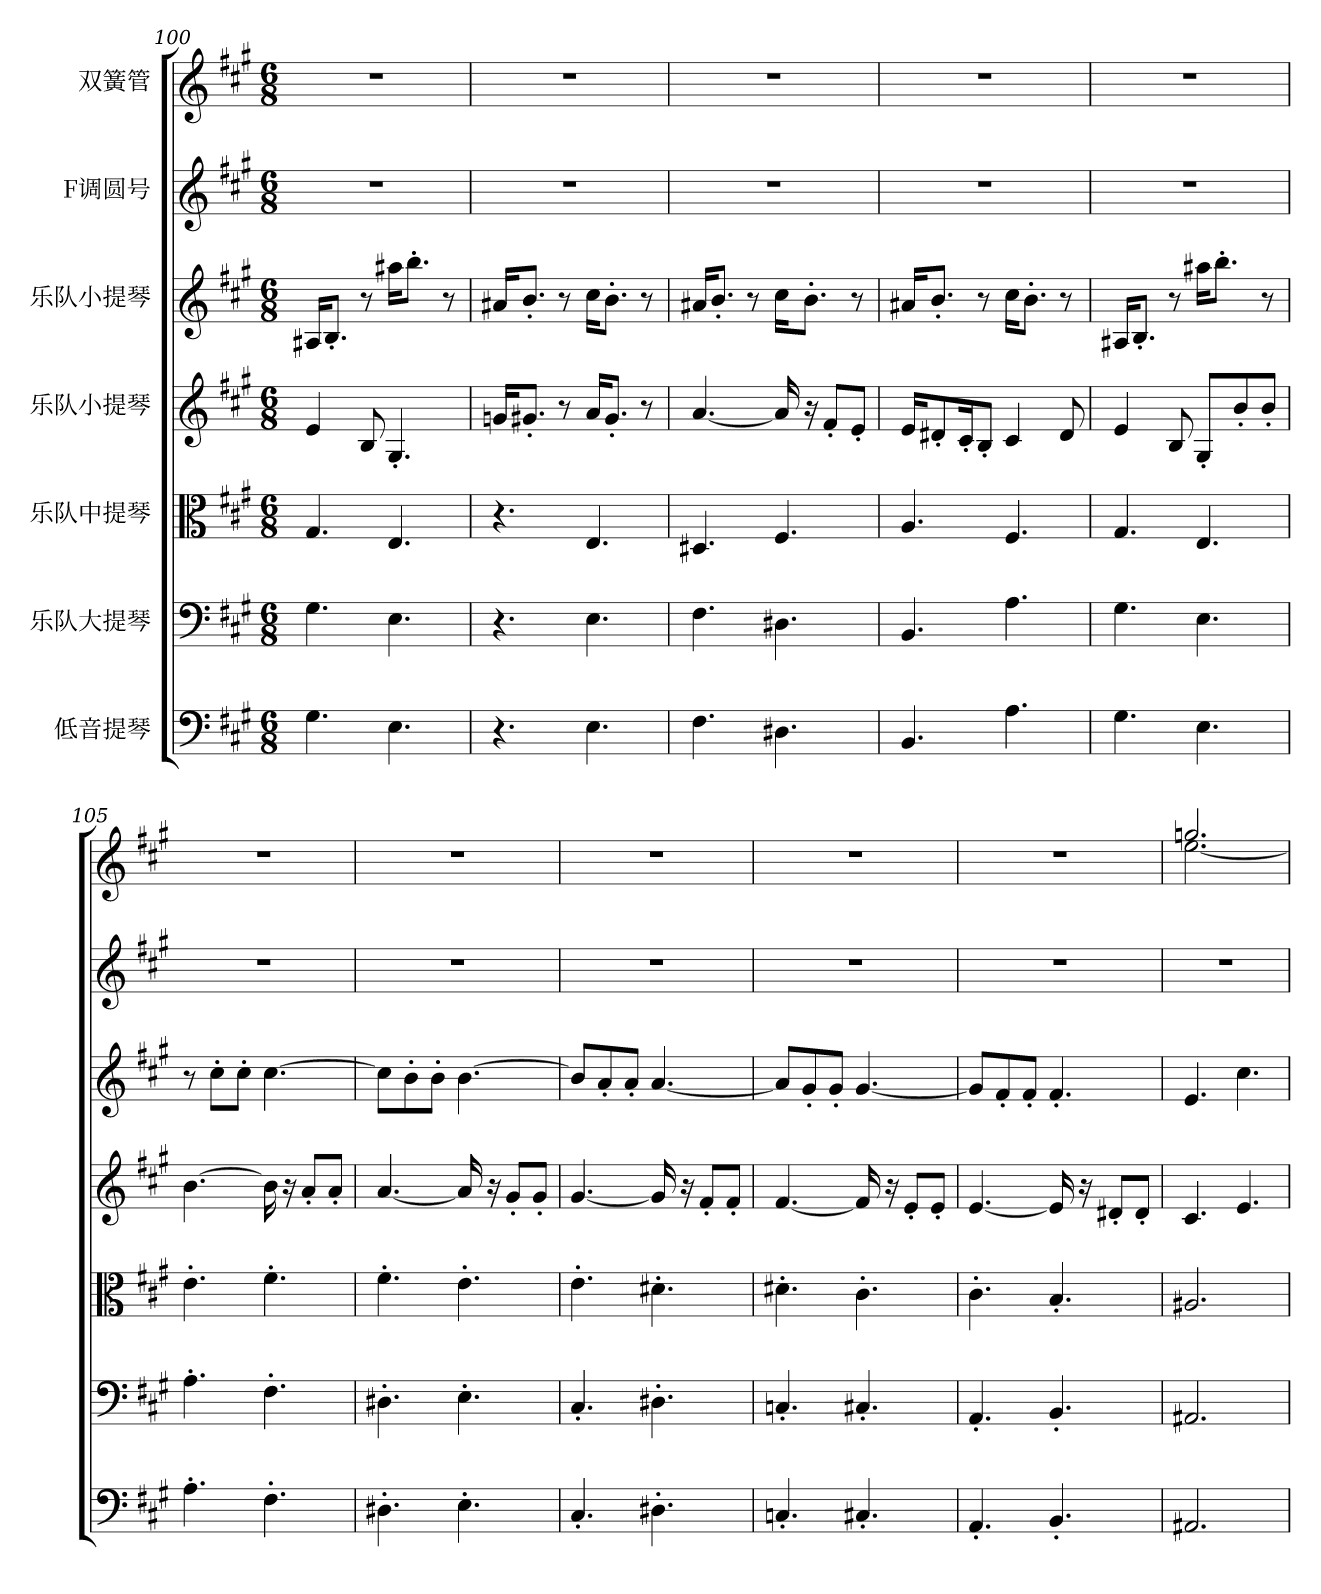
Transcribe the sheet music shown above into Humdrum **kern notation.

**kern	**kern	**kern	**kern	**kern	**kern	**kern
*part7	*part6	*part5	*part4	*part3	*part2	*part1
*staff7	*staff6	*staff5	*staff4	*staff3	*staff2	*staff1
*I"低音提琴	*I"乐队大提琴	*I"乐队中提琴	*I"乐队小提琴	*I"乐队小提琴	*I"F调圆号	*I"双簧管
!!LO:PB:g=z
*clefF4	*clefF4	*clefC3	*clefG2	*clefG2	*clefG2	*clefG2
*ITrd7c12	*	*	*	*	*ITrd4c7	*
*k[f#c#g#]	*k[f#c#g#]	*k[f#c#g#]	*k[f#c#g#]	*k[f#c#g#]	*k[f#c#]	*k[f#c#g#]
*M6/8	*M6/8	*M6/8	*M6/8	*M6/8	*M6/8	*M6/8
=100	=100	=100	=100	=100	=100	=100
4.GG#\	4.G#\	4.G#/	4e/	16A#X/KL	2.r	2.r
.	.	.	.	8.B'/J	.	.
.	.	.	8B/	8r	.	.
4.EE\	4.E\	4.E/	4.G#'/	16aa#X\KL	.	.
.	.	.	.	8.bb'\J	.	.
.	.	.	.	8r	.	.
=101	=101	=101	=101	=101	=101	=101
4.r	4.r	4.r	16gn/KL	16a#X/KL	2.r	2.r
.	.	.	8.g#X'/J	8.b'/J	.	.
.	.	.	8r	8r	.	.
4.EE\	4.E\	4.E/	16a/KL	16cc#\KL	.	.
.	.	.	8.g#'/J	8.b'\J	.	.
.	.	.	8r	8r	.	.
=102	=102	=102	=102	=102	=102	=102
4.FF#\	4.F#\	4.D#X/	[4.a/	16a#X/KL	2.r	2.r
.	.	.	.	8.b'/J	.	.
.	.	.	.	8r	.	.
4.DD#X\	4.D#X\	4.F#/	16a/]	16cc#\KL	.	.
.	.	.	16r	8.b'\J	.	.
.	.	.	8f#'/L	.	.	.
.	.	.	8e'/J	8r	.	.
=103	=103	=103	=103	=103	=103	=103
4.BBB/	4.BB/	4.A/	16e/KL	16a#X/KL	2.r	2.r
.	.	.	8d#X'/	8.b'/J	.	.
.	.	.	16c#'/K	.	.	.
.	.	.	8B'/J	8r	.	.
4.AA\	4.A\	4.F#/	4c#/	16cc#\KL	.	.
.	.	.	.	8.b'\J	.	.
.	.	.	8d#/	8r	.	.
!!LO:PB:g=z
=104	=104	=104	=104	=104	=104	=104
4.GG#\	4.G#\	4.G#/	4e/	16A#X/KL	2.r	2.r
.	.	.	.	8.B'/J	.	.
.	.	.	8B/	8r	.	.
4.EE\	4.E\	4.E/	8G#'/L	16aa#X\KL	.	.
.	.	.	.	8.bb'\J	.	.
.	.	.	8b'/	.	.	.
.	.	.	8b'/J	8r	.	.
=105	=105	=105	=105	=105	=105	=105
4.AA'\	4.A'\	4.e'\	[4.b\	8r	2.r	2.r
.	.	.	.	8cc#'\L	.	.
.	.	.	.	8cc#'\J	.	.
4.FF#'\	4.F#'\	4.f#'\	16b\]	[4.cc#\	.	.
.	.	.	16r	.	.	.
.	.	.	8a'/L	.	.	.
.	.	.	8a'/J	.	.	.
=106	=106	=106	=106	=106	=106	=106
4.DD#X'\	4.D#X'\	4.f#'\	[4.a/	8cc#\L]	2.r	2.r
.	.	.	.	8b'\	.	.
.	.	.	.	8b'\J	.	.
4.EE'\	4.E'\	4.e'\	16a/]	[4.b\	.	.
.	.	.	16r	.	.	.
.	.	.	8g#'/L	.	.	.
.	.	.	8g#'/J	.	.	.
=107	=107	=107	=107	=107	=107	=107
4.CC#'/	4.C#'/	4.e'\	[4.g#/	8b/L]	2.r	2.r
.	.	.	.	8a'/	.	.
.	.	.	.	8a'/J	.	.
4.DD#X'\	4.D#X'\	4.d#X'\	16g#/]	[4.a/	.	.
.	.	.	16r	.	.	.
.	.	.	8f#'/L	.	.	.
.	.	.	8f#'/J	.	.	.
!!LO:PB:g=z
=108	=108	=108	=108	=108	=108	=108
4.CCn'/	4.Cn'/	4.d#X'\	[4.f#/	8a/L]	2.r	2.r
.	.	.	.	8g#'/	.	.
.	.	.	.	8g#'/J	.	.
4.CC#X'/	4.C#X'/	4.c#'\	16f#/]	[4.g#/	.	.
.	.	.	16r	.	.	.
.	.	.	8e'/L	.	.	.
.	.	.	8e'/J	.	.	.
=109	=109	=109	=109	=109	=109	=109
4.AAA'/	4.AA'/	4.c#'\	[4.e/	8g#/L]	2.r	2.r
.	.	.	.	8f#'/	.	.
.	.	.	.	8f#'/J	.	.
4.BBB'/	4.BB'/	4.B'/	16e/]	4.f#'/	.	.
.	.	.	16r	.	.	.
.	.	.	8d#X'/L	.	.	.
.	.	.	8d#'/J	.	.	.
=110	=110	=110	=110	=110	=110	=110
*	*	*	*	*	*	*^
2.AAA#X/	2.AA#X/	2.A#X/	4.c#/	4.e/	2.r	2.ggn/	[2.ee\
.	.	.	4.e/	4.cc#\	.	.	.
*	*	*	*	*	*	*v	*v
=	=	=	=	=	=	=
*-	*-	*-	*-	*-	*-	*-
